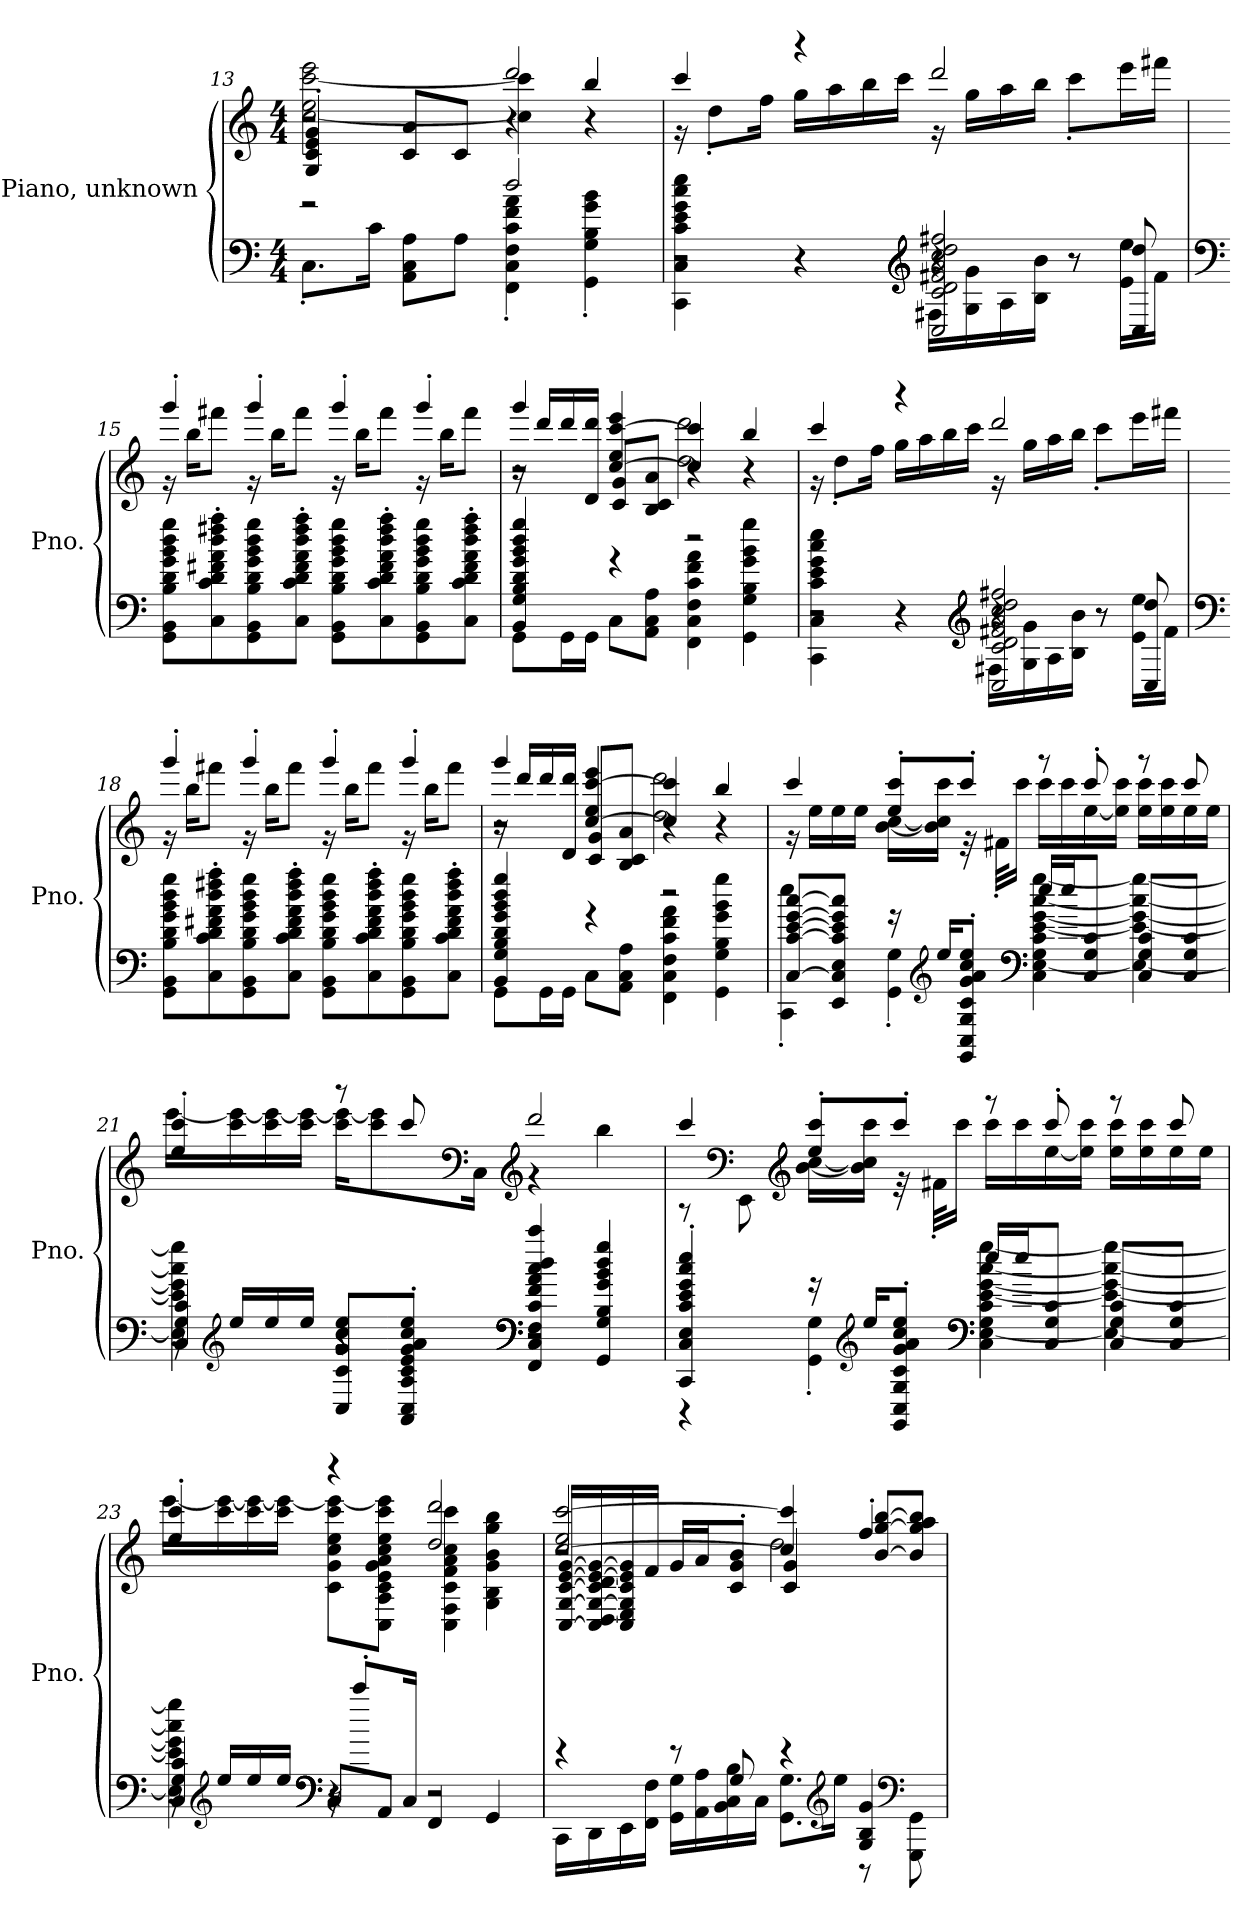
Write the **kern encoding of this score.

**kern	**kern
*part1	*part1
*staff2	*staff1
*I"Piano, unknown	*
*I'Pno.	*
*clefF4	*clefG2
*k[]	*k[]
*M4/4	*M4/4
=13	=13
*^	*^
*	*	*	*^
2r	8.C'\L	2r	[2cc\ 2ee\ [2ccc\ 2eee\	4G/' 4c/' 4e/' 4g/'
.	16c\Jk	.	.	.
.	8AA\ 8C\ 8A\L	.	.	8c/ 8a/L
.	8A\J	.	.	8c/J
2dd/	4FF\' 4C\' 4F\' 4c\' 4f\' 4a\'	2ddd/	4cc\] 4ccc\]	4r
.	4GG\' 4G\' 4B\' 4g\' 4b\'	.	4r	4bb/
*	*	*	*v	*v
=14	=14	=14	=14
*	*^	*	*
2r	4CC\ 4C\ 4c\ 4e\ 4g\ 4cc\ 4ee\	2r	4ccc/	16r
.	.	.	.	8dd'\L
.	.	.	.	16ff\Jk
.	4r	.	4r	16gg\LL
.	.	.	.	16aa\
.	.	.	.	16bb\
.	.	.	.	16ccc\JJ
*clefG2	*	*	*	*
2C/ 2c/ 2d/ 2f#X/ 2a/ 2cc/ 2dd/ 2ff#X/	16F#X\LL	4r	2ddd/	16r
.	16G\ 16g\	.	.	16gg\LL
.	16A\	.	.	16aa\
.	16B\ 16b\JJ	.	.	16bb\JJ
.	8r	8r	.	8ccc'\L
.	16e\ 16ee\LL	8C/ 8dd/	.	16eee\L
.	16f#\JJ	.	.	16fff#X\JJ
*v	*v	*v	*	*
!!LO:LB:g=z	!!
=15	=15	=15
*clefF4	*	*
8GG\ 8BB\ 8B\ 8d\ 8g\ 8b\ 8dd\ 8gg\L	4ggg'/	16r
.	.	16bb\KL
8C\' 8c\' 8d\' 8f#X\' 8a\' 8dd\' 8ff#X\' 8aa\'	.	8fff#X\J
8GG\ 8BB\ 8B\ 8d\ 8g\ 8b\ 8dd\ 8gg\	4ggg'/	16r
.	.	16bb\KL
8C\' 8c\' 8d\' 8f#\' 8a\' 8dd\' 8ff#\' 8aa\'J	.	8fff#\J
8GG\ 8BB\ 8B\ 8d\ 8g\ 8b\ 8dd\ 8gg\L	4ggg'/	16r
.	.	16bb\KL
8C\' 8c\' 8d\' 8f#\' 8a\' 8dd\' 8ff#\' 8aa\'	.	8fff#\J
8GG\ 8BB\ 8B\ 8d\ 8g\ 8b\ 8dd\ 8gg\	4ggg'/	16r
.	.	16bb\KL
8C\' 8c\' 8d\' 8f#\' 8a\' 8dd\' 8ff#\' 8aa\'J	.	8fff#\J
=16	=16	=16
*^	*	*^
4BB/ 4G/ 4B/ 4d/ 4g/ 4b/ 4dd/ 4gg/	8GG\L	4ggg/	2r	16r
.	.	.	.	16ddd/LL
.	16GG\L	.	.	16ddd/
.	16GG\JJ	.	.	16d/ 16ddd/JJ
4r	8C\L	[4cc/ 4ee/ [4ccc/ 4eee/	.	8c/ 8g/L
.	8AA\ 8C\ 8A\J	.	.	8B/ 8c/ 8a/J
2r	4FF\ 4C\ 4F\ 4c\ 4f\ 4a\	4cc/] 4ccc/]	2dd\ 2ddd\	4r
.	4GG\ 4G\ 4B\ 4g\ 4b\ 4gg\	4r	.	4bb/
*	*	*	*v	*v
!!LO:PB:g=z
=17	=17	=17	=17
*	*^	*	*
2r	4CC\ 4C\ 4c\ 4e\ 4g\ 4cc\ 4ee\	2r	4ccc/	16r
.	.	.	.	8dd'\L
.	.	.	.	16ff\Jk
.	4r	.	4r	16gg\LL
.	.	.	.	16aa\
.	.	.	.	16bb\
.	.	.	.	16ccc\JJ
*clefG2	*	*	*	*
2C/ 2c/ 2d/ 2f#X/ 2a/ 2cc/ 2dd/ 2ff#X/	16F#X\LL	4r	2ddd/	16r
.	16G\ 16g\	.	.	16gg\LL
.	16A\	.	.	16aa\
.	16B\ 16b\JJ	.	.	16bb\JJ
.	8r	8r	.	8ccc'\L
.	16e\ 16ee\LL	8C/ 8dd/	.	16eee\L
.	16f#\JJ	.	.	16fff#X\JJ
*v	*v	*v	*	*
=18	=18	=18
*clefF4	*	*
8GG\ 8BB\ 8B\ 8d\ 8g\ 8b\ 8dd\ 8gg\L	4ggg'/	16r
.	.	16bb\KL
8C\' 8c\' 8d\' 8f#X\' 8a\' 8dd\' 8ff#X\' 8aa\'	.	8fff#X\J
8GG\ 8BB\ 8B\ 8d\ 8g\ 8b\ 8dd\ 8gg\	4ggg'/	16r
.	.	16bb\KL
8C\' 8c\' 8d\' 8f#\' 8a\' 8dd\' 8ff#\' 8aa\'J	.	8fff#\J
8GG\ 8BB\ 8B\ 8d\ 8g\ 8b\ 8dd\ 8gg\L	4ggg'/	16r
.	.	16bb\KL
8C\' 8c\' 8d\' 8f#\' 8a\' 8dd\' 8ff#\' 8aa\'	.	8fff#\J
8GG\ 8BB\ 8B\ 8d\ 8g\ 8b\ 8dd\ 8gg\	4ggg'/	16r
.	.	16bb\KL
8C\' 8c\' 8d\' 8f#\' 8a\' 8dd\' 8ff#\' 8aa\'J	.	8fff#\J
!!LO:LB:g=z
=19	=19	=19
*^	*	*^
4BB/ 4G/ 4B/ 4d/ 4g/ 4b/ 4dd/ 4gg/	8GG\L	4ggg/	2r	16r
.	.	.	.	16ddd/LL
.	16GG\L	.	.	16ddd/
.	16GG\JJ	.	.	16d/ 16ddd/JJ
4r	8C\L	[4cc/ 4ee/ [4ccc/ 4eee/	.	8c/ 8g/L
.	8AA\ 8C\ 8A\J	.	.	8B/ 8c/ 8a/J
2r	4FF\ 4C\ 4F\ 4c\ 4f\ 4a\	4cc/] 4ccc/]	2dd\ 2ddd\	4r
.	4GG\ 4G\ 4B\ 4g\ 4b\ 4gg\	4r	.	4bb/
*	*	*	*v	*v
=20	=20	=20	=20
[8C/ [8c/ [8e/ [8g/ [8cc/L	4CC\' 4ee\'	4ccc/	16r
.	.	.	16ee\LL
8EE/ 8C/] 8E/ 8c/] 8e/] 8g/] 8cc/]J	.	.	16ee\
.	.	.	16ee\JJ
16r	4GG\' 4G\'	8ee/' 8ccc/'L	[16b\ [16cc\LL
*clefG2	*	*	*
16ee/KL	.	.	16b\] 16cc\] 16ccc\JJ
8GG/' 8C/' 8G/' 8c/' 8g/' 8a/' 8cc/' 8ee/'J	.	8ccc'/J	32r
.	.	.	32f#X'\KLL
.	.	.	16ccc\JJ
*clefF4	*	*	*
16ee/LL	4C\ [4E\ 4G\ 4c\ [4e\ [4g\ [4cc\ [4gg\	8r	16ccc\LL
16ee/J	.	.	16ccc\
8C/ 8G/ 8c/J	.	8ccc'/	[16ee\
.	.	.	16ee\] 16ccc\JJ
8C/ 8G/ 8c/L	4E\_ 4e\_ 4g\_ 4cc\_ 4gg\_	8r	16ee\ 16ccc\LL
.	.	.	16ee\ 16ccc\
8C/ 8G/ 8c/J	.	8ccc/	16ee\
.	.	.	16ee\JJ
!!LO:LB:g=z	!!
=21	=21	=21	=21
*	*^	*	*
16r	4E\] 4e\] 4g\] 4cc\] 4gg\]	4C/ 4G/ 4c/	4ee/' 4ccc/'	[16eee\LL
*clefG2	*	*	*	*
16ee/LL	.	.	.	16ccc\ 16eee\_
16ee/	.	.	.	16ccc\ 16eee\_
16ee/JJ	.	.	.	16ccc\ 16eee\_JJ
8C/ 8c/ 8g/ 8cc/ 8ee/L	4r	4r	8r	16ccc\ 16eee\_KL
.	.	.	.	8ccc\ 8eee\]
8AA/' 8C/' 8A/' 8c/' 8e/' 8g/' 8a/' 8cc/' 8ee/'J	.	.	8ccc/	.
*	*	*	*clefF4	*
.	.	.	.	16C\Jk
*clefF4	*	*	*clefG2	*
4FF/ 4C/ 4F/ 4c/ 4f/ 4a/ 4cc/ 4dd/ 4ccc/	2r	2r	2ddd/	4r
4GG/ 4G/ 4B/ 4g/ 4b/ 4dd/ 4gg/	.	.	.	4bb\
*	*v	*v	*	*
!!LO:LB:g=z	!!
=22	=22	=22	=22
4CC/' 4C/' 4E/' 4c/' 4e/' 4g/' 4cc/' 4ee/'	4r	4ccc/	8r
*	*	*clefF4	*
.	.	.	8EE\
*	*	*clefG2	*
16r	4GG\' 4G\'	8ee/' 8ccc/'L	[16b\ [16cc\LL
*clefG2	*	*	*
16ee/KL	.	.	16b\] 16cc\] 16ccc\JJ
8GG/' 8C/' 8G/' 8c/' 8g/' 8a/' 8cc/' 8ee/'J	.	8ccc'/J	32r
.	.	.	32f#X'\KLL
.	.	.	16ccc\JJ
*clefF4	*	*	*
16ee/LL	4C\ [4E\ 4G\ 4c\ [4e\ [4g\ [4cc\ [4gg\	8r	16ccc\LL
16ee/J	.	.	16ccc\
8C/ 8G/ 8c/J	.	8ccc'/	[16ee\
.	.	.	16ee\] 16ccc\JJ
8C/ 8G/ 8c/L	4E\_ 4e\_ 4g\_ 4cc\_ 4gg\_	8r	16ee\ 16ccc\LL
.	.	.	16ee\ 16ccc\
8C/ 8G/ 8c/J	.	8ccc/	16ee\
.	.	.	16ee\JJ
=23	=23	=23	=23
*	*^	*	*
16r	4E\] 4e\] 4g\] 4cc\] 4gg\]	4C/ 4G/ 4c/	4ee/' 4ccc/'	[16eee\LL
*clefG2	*	*	*	*
16ee/LL	.	.	.	16ccc\ 16eee\_
16ee/	.	.	.	16ccc\ 16eee\_
16ee/JJ	.	.	.	16ccc\ 16eee\_JJ
*clefF4	*	*	*	*
16r	4r	8C/L	4r	8c\ 8g\ 8cc\ 8ee\ 8ccc\ 8eee\_L
8ccc'/L	.	.	.	.
.	.	8AA/J	.	8C\ 8A\ 8c\ 8e\ 8g\ 8a\ 8cc\ 8ee\ 8ccc\ 8eee\]J
16C/Jk	.	.	.	.
4FF/	2r	2r	2dd/ 2ddd/	4C\ 4F\ 4c\ 4f\ 4a\ 4cc\ 4ccc\
4GG/	.	.	.	4G\ 4B\ 4g\ 4b\ 4gg\ 4bb\
*	*v	*v	*	*
!!LO:LB:g=z
=24	=24	=24	=24
*	*	*	*^
4r	16CC\LL	[2cc/ 2ee/ [2ccc/	2r	[16C/ [16G/ [16c/ [16e/ [16g/LL
.	16DD\	.	.	16C/_ 16D/ 16G/_ 16c/_ 16d/ 16e/_ 16g/_
.	16EE\	.	.	16C/] 16E/ 16G/] 16c/] 16e/] 16g/]
.	16FF\ 16F\JJ	.	.	16f/JJ
8r	16GG\ 16G\LL	.	.	16g/LL
.	16AA\ 16A\	.	.	16a/J
8G/	16BB\ 16C\ 16B\	.	.	8c/' 8g/' 8b/'J
.	16C\JJ	.	.	.
4r	8.GG\ 8.G\L	4cc/] 4ccc/]	2dd\	4c/ 4g/
*clefG2	*	*	*	*
.	16ee\Jk	.	.	.
4G/ 4B/ 4g/	8r	4ff'/	.	[8b/ [8gg/ [8bb/L
*clefF4	*	*	*	*
.	8GGG\ 8GG\	.	.	8b/] 8gg/] 8aa/ 8bb/]J
*v	*v	*	*	*
*	*v	*v	*v
=	=
*-	*-
